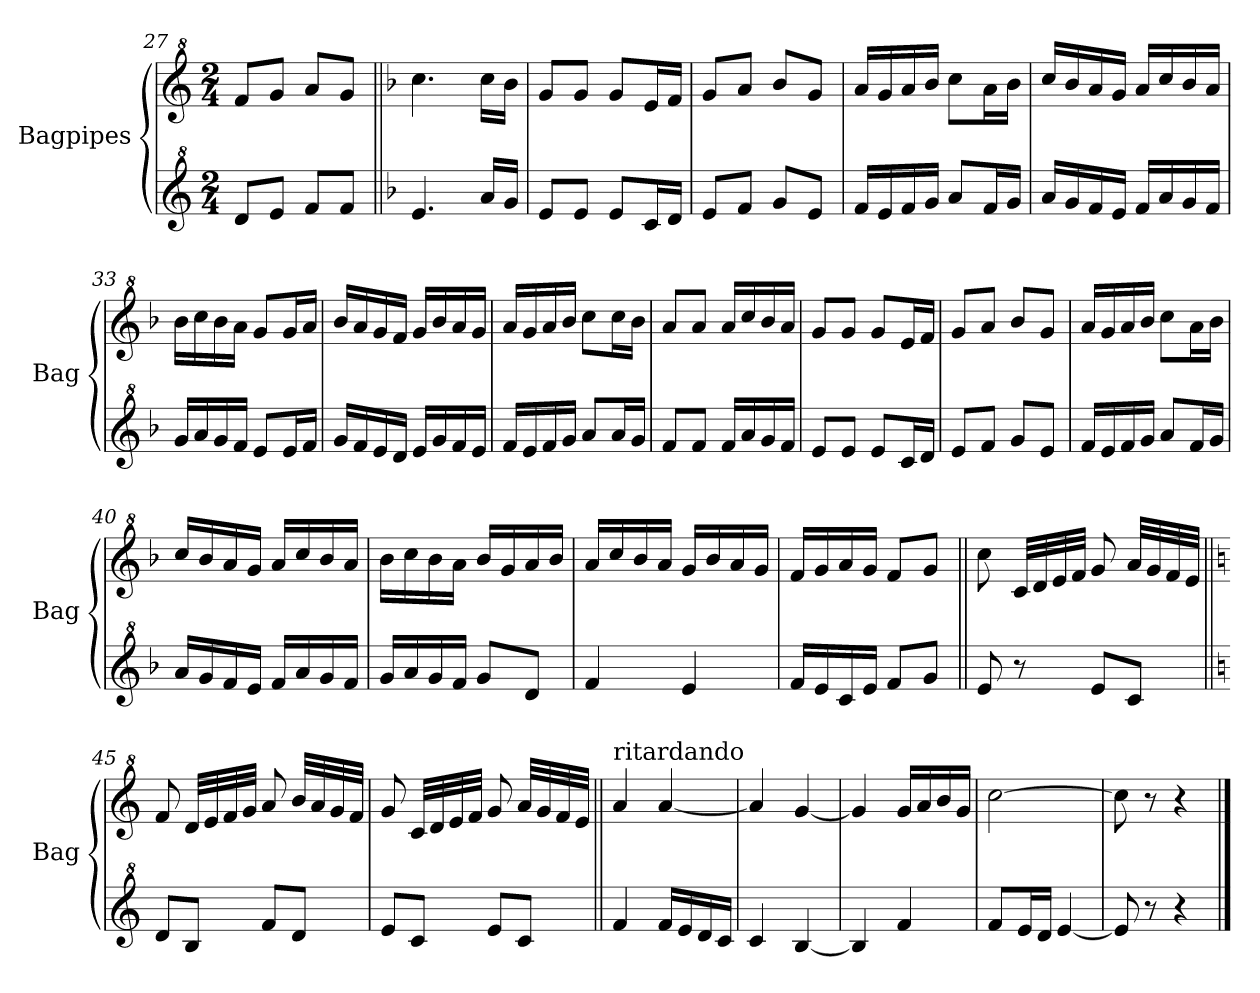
**kern	**kern
*part2	*part1
*staff2	*staff1
*I"Bagpipes	*I"Bagpipes
*I'Bag	*I'Bag
*clefG^2	*clefG^2
*k[]	*k[]
*C:	*C:
*M2/4	*M2/4
=27	=27
8dd/L	8ff/L
8ee/J	8gg/J
8ff/L	8aa/L
8ff/J	8gg/J
=28||	=28||
*k[b-]	*k[b-]
*F:	*F:
4.ee/	4.ccc\
16aa/LL	16ccc\LL
16gg/JJ	16bb-\JJ
=29	=29
8ee/L	8gg/L
8ee/J	8gg/J
8ee/L	8gg/L
16cc/L	16ee/L
16dd/JJ	16ff/JJ
=30	=30
8ee/L	8gg/L
8ff/J	8aa/J
8gg/L	8bb-/L
8ee/J	8gg/J
=31	=31
16ff/LL	16aa/LL
16ee/	16gg/
16ff/	16aa/
16gg/JJ	16bb-/JJ
8aa/L	8ccc\L
16ff/L	16aa\L
16gg/JJ	16bb-\JJ
=32	=32
16aa/LL	16ccc/LL
16gg/	16bb-/
16ff/	16aa/
16ee/JJ	16gg/JJ
16ff/LL	16aa/LL
16aa/	16ccc/
16gg/	16bb-/
16ff/JJ	16aa/JJ
!!LO:LB:g=z
=33	=33
16gg/LL	16bb-\LL
16aa/	16ccc\
16gg/	16bb-\
16ff/JJ	16aa\JJ
8ee/L	8gg/L
16ee/L	16gg/L
16ff/JJ	16aa/JJ
=34	=34
16gg/LL	16bb-/LL
16ff/	16aa/
16ee/	16gg/
16dd/JJ	16ff/JJ
16ee/LL	16gg/LL
16gg/	16bb-/
16ff/	16aa/
16ee/JJ	16gg/JJ
=35	=35
16ff/LL	16aa/LL
16ee/	16gg/
16ff/	16aa/
16gg/JJ	16bb-/JJ
8aa/L	8ccc\L
16aa/L	16ccc\L
16gg/JJ	16bb-\JJ
=36	=36
8ff/L	8aa/L
8ff/J	8aa/J
16ff/LL	16aa/LL
16aa/	16ccc/
16gg/	16bb-/
16ff/JJ	16aa/JJ
=37	=37
8ee/L	8gg/L
8ee/J	8gg/J
8ee/L	8gg/L
16cc/L	16ee/L
16dd/JJ	16ff/JJ
=38	=38
8ee/L	8gg/L
8ff/J	8aa/J
8gg/L	8bb-/L
8ee/J	8gg/J
=39	=39
16ff/LL	16aa/LL
16ee/	16gg/
16ff/	16aa/
16gg/JJ	16bb-/JJ
8aa/L	8ccc\L
16ff/L	16aa\L
16gg/JJ	16bb-\JJ
!!LO:LB:g=z
=40	=40
16aa/LL	16ccc/LL
16gg/	16bb-/
16ff/	16aa/
16ee/JJ	16gg/JJ
16ff/LL	16aa/LL
16aa/	16ccc/
16gg/	16bb-/
16ff/JJ	16aa/JJ
=41	=41
16gg/LL	16bb-\LL
16aa/	16ccc\
16gg/	16bb-\
16ff/JJ	16aa\JJ
8gg/L	16bb-/LL
.	16gg/
8dd/J	16aa/
.	16bb-/JJ
=42	=42
4ff/	16aa/LL
.	16ccc/
.	16bb-/
.	16aa/JJ
4ee/	16gg/LL
.	16bb-/
.	16aa/
.	16gg/JJ
=43	=43
16ff/LL	16ff/LL
16ee/	16gg/
16cc/	16aa/
16ee/JJ	16gg/JJ
8ff/L	8ff/L
8gg/J	8gg/J
=44||	=44||
8ee/	8ccc\
8r	32cc/LLL
.	32dd/
.	32ee/
.	32ff/JJJ
8ee/L	8gg/
8cc/J	32aa/LLL
.	32gg/
.	32ff/
.	32ee/JJJ
!!LO:PB:g=z
=45||	=45||
*k[]	*k[]
*C:	*C:
8dd/L	8ff/
8b/J	32dd/LLL
.	32ee/
.	32ff/
.	32gg/JJJ
8ff/L	8aa/
8dd/J	32bb/LLL
.	32aa/
.	32gg/
.	32ff/JJJ
=46	=46
8ee/L	8gg/
8cc/J	32cc/LLL
.	32dd/
.	32ee/
.	32ff/JJJ
8ee/L	8gg/
8cc/J	32aa/LLL
.	32gg/
.	32ff/
.	32ee/JJJ
=47||	=47||
!	!LO:TX:a:t=ritardando
4ff/	4aa/
16ff/LL	[4aa/
16ee/	.
16dd/	.
16cc/JJ	.
=48	=48
4cc/	4aa/]
[4b/	[4gg/
=49	=49
4b/]	4gg/]
4ff/	16gg/LL
.	16aa/
.	16bb/
.	16gg/JJ
=50	=50
8ff/L	[2ccc\
16ee/L	.
16dd/JJ	.
[4ee/	.
=51	=51
8ee/]	8ccc\]
8r	8r
4r	4r
==	==
*-	*-
